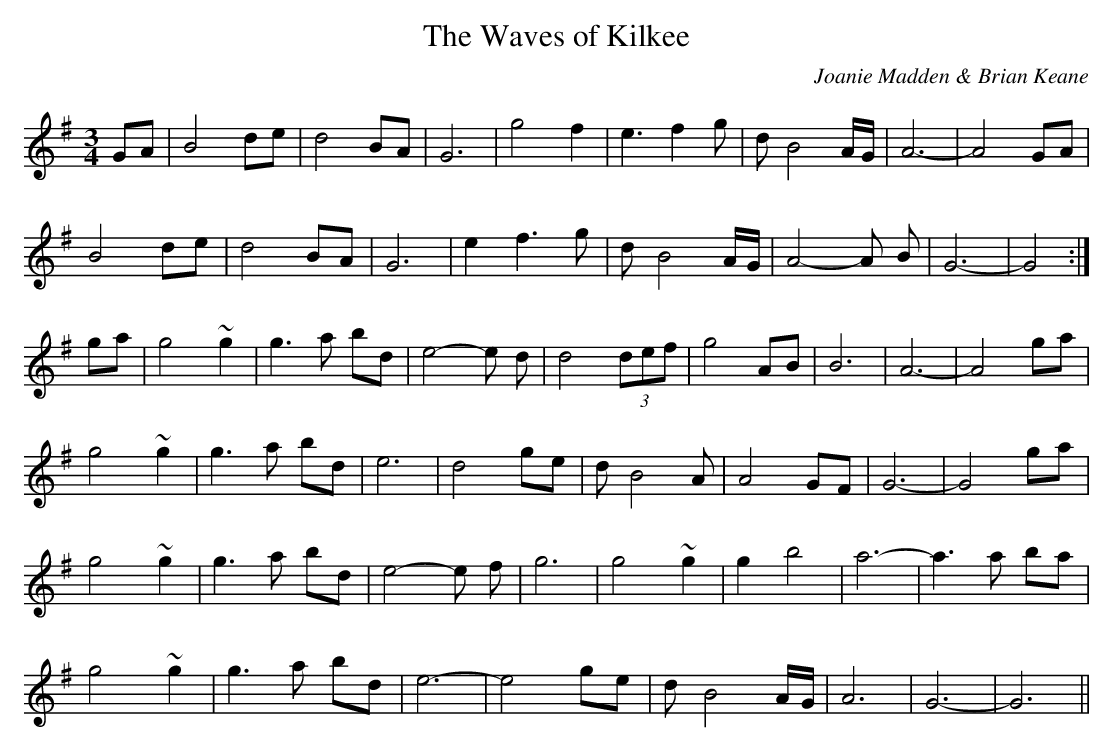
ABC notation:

X:1
T:The Waves of Kilkee
M:3/4
L:1/8
C:Joanie Madden & Brian Keane
K:G
GA|B4 de|d4 BA|G6|g4 f2|e3 f2 g|d B4 A/G/|A6-|A4 GA|
B4 de|d4 BA|G6|e2 f3 g|d B4 A/G/|A4-A B|G6-|G4:|
ga|g4 ~g2|g3 a bd|e4-e d|d4 (3def|g4 AB|B6|A6-|A4 ga|
g4 ~g2|g3 a bd|e6|d4 ge|d B4 A|A4 GF|G6-|G4 ga|
g4 ~g2|g3 a bd|e4-e f|g6|g4 ~g2|g2 b4|a6-|a3 a ba|
g4 ~g2|g3 a bd|e6-|e4 ge|d B4 A/G/|A6|G6-|G6||
